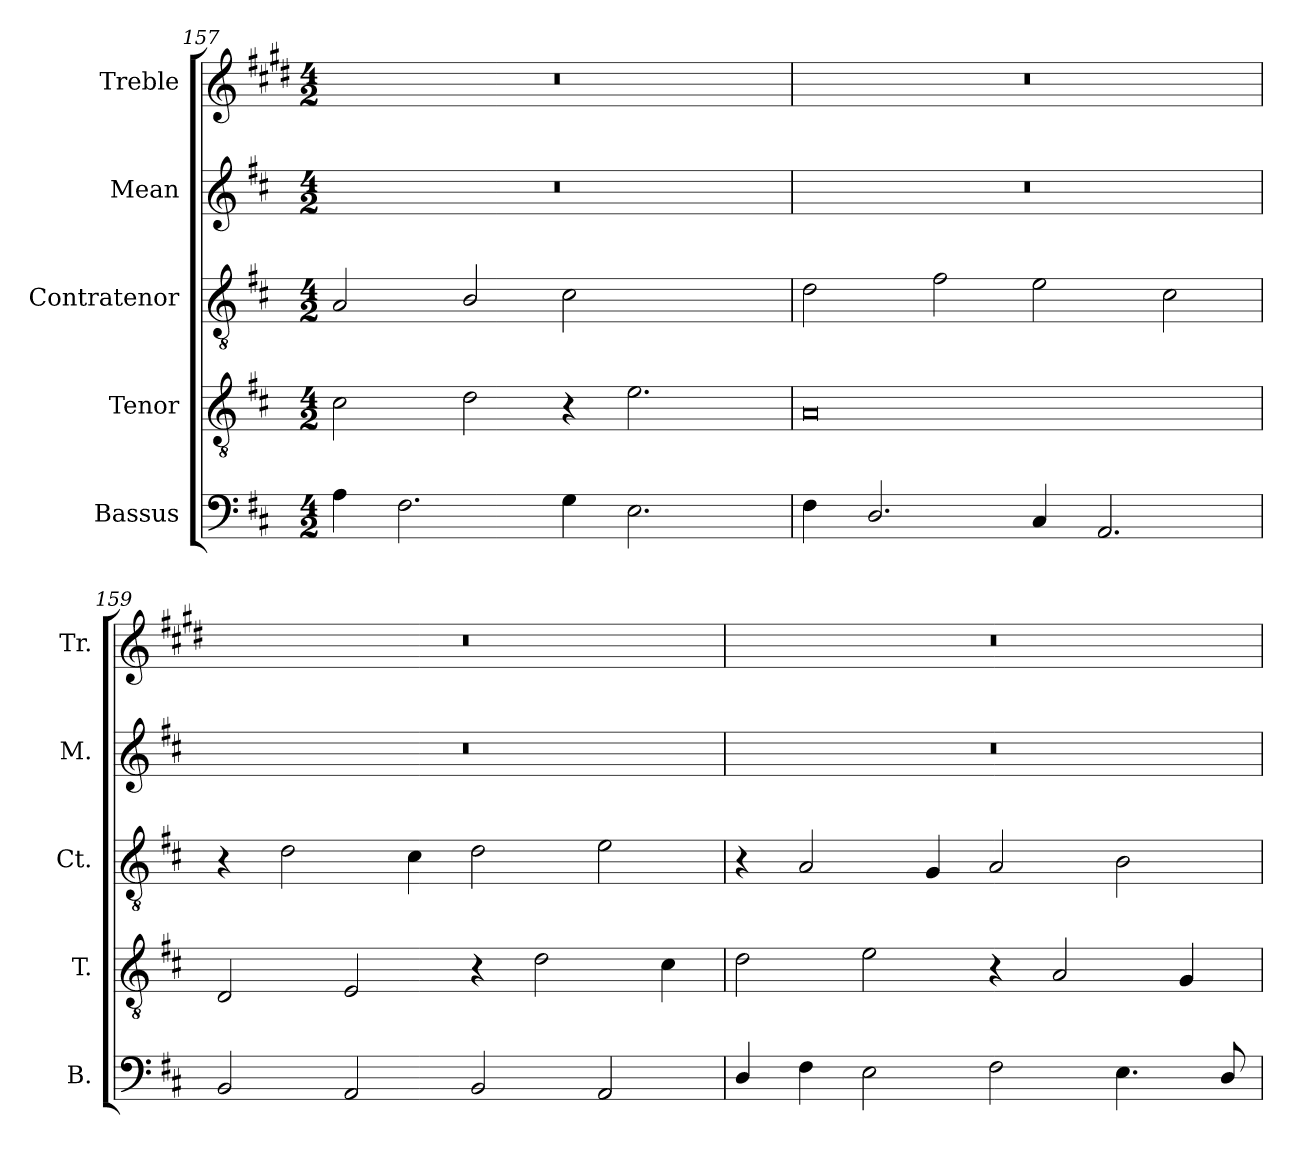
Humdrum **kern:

**kern	**kern	**kern	**kern	**kern
*part5	*part4	*part3	*part2	*part1
*staff5	*staff4	*staff3	*staff2	*staff1
*I"Bassus	*I"Tenor	*I"Contratenor	*I"Mean	*I"Treble
*I'B.	*I'T.	*I'Ct.	*I'M.	*I'Tr.
*clefF4	*clefGv2	*clefGv2	*clefG2	*clefG2
*ITrd7c12	*	*	*	*ITrd1c2
*k[f#c#]	*k[f#c#]	*k[f#c#]	*k[f#c#]	*k[f#c#]
*D:	*D:	*D:	*D:	*D:
*M4/2	*M4/2	*M4/2	*M4/2	*M4/2
=157	=157	=157	=157	=157
4AA\	2c#\	2A/	0r	0r
2.FF#\	.	.	.	.
.	2d\	2B/	.	.
4GG\	4r	2c#\	.	.
2.EE\	2.e\	.	.	.
.	.	2ryy	.	.
=158	=158	=158	=158	=158
4FF#\	0A	2d\	0r	0r
2.DD/	.	.	.	.
.	.	2f#\	.	.
4CC#/	.	2e\	.	.
2.AAA/	.	.	.	.
.	.	2c#\	.	.
=159	=159	=159	=159	=159
2BBB/	2D/	4r	0r	0r
.	.	2d\	.	.
2AAA/	2E/	.	.	.
.	.	4c#\	.	.
2BBB/	4r	2d\	.	.
.	2d\	.	.	.
2AAA/	.	2e\	.	.
.	4c#\	.	.	.
!!LO:LB:g=z
=160	=160	=160	=160	=160
4DD/	2d\	4r	0r	0r
4FF#\	.	2A/	.	.
2EE\	2e\	.	.	.
.	.	4G/	.	.
2FF#\	4r	2A/	.	.
.	2A/	.	.	.
4.EE\	.	2B\	.	.
.	4G/	.	.	.
8DD/	.	.	.	.
=	=	=	=	=
*-	*-	*-	*-	*-
